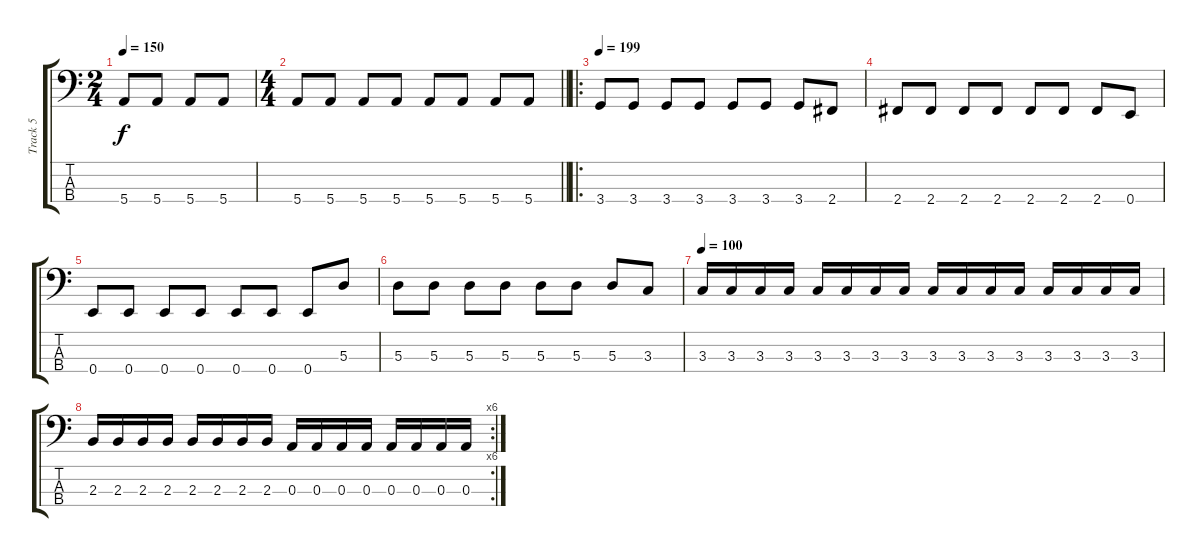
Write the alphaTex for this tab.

\track ("Track 5" "Track 5") {instrument electricbassfinger}
\staff {score tabs}
\tuning (G2 D2 A1 E1) {hide}
\ts (2 4)
\tempo 150
\clef f4
\ks c
5.4.8{dy f} 5.4.8 5.4.8 5.4.8 |
\ts (4 4)
\barLineRight lightlight
5.4.8 5.4.8 5.4.8 5.4.8 5.4.8 5.4.8 5.4.8 5.4.8 |
\ro
\tempo 199
3.4.8 3.4.8 3.4.8 3.4.8 3.4.8 3.4.8 3.4.8 2.4.8 |
2.4.8 2.4.8 2.4.8 2.4.8 2.4.8 2.4.8 2.4.8 0.4.8 |
0.4.8 0.4.8 0.4.8 0.4.8 0.4.8 0.4.8 0.4.8 5.3.8 |
5.3.8 5.3.8 5.3.8 5.3.8 5.3.8 5.3.8 5.3.8 3.3.8 |
\tempo 100
3.3.16 3.3.16 3.3.16 3.3.16 3.3.16 3.3.16 3.3.16 3.3.16 3.3.16 3.3.16 3.3.16 3.3.16 3.3.16 3.3.16 3.3.16 3.3.16 |
\rc 6
2.3.16 2.3.16 2.3.16 2.3.16 2.3.16 2.3.16 2.3.16 2.3.16 0.3.16 0.3.16 0.3.16 0.3.16 0.3.16 0.3.16 0.3.16 0.3.16
